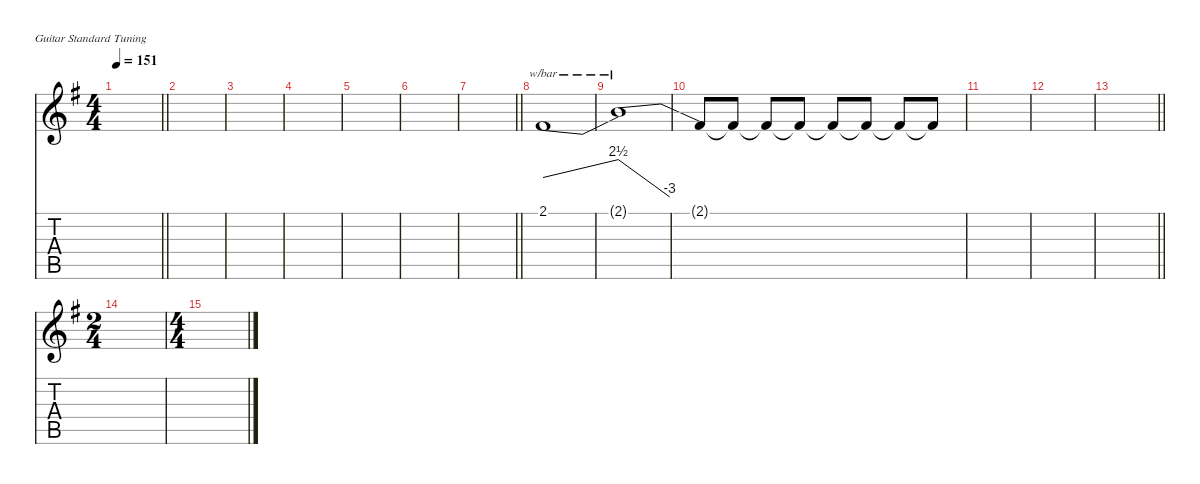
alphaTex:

\defaultSystemsLayout 4
\hideDynamics
\bracketExtendMode nobrackets
\singleTrackTrackNamePolicy hidden
\multiTrackTrackNamePolicy hidden
\otherSystemsTrackNameOrientation horizontal
\track ("[Overdub3]" "vln.") {defaultSystemsLayout 16 instrument violin}
\staff {score tabs}
\tuning (E4 B3 G3 D3 A2 E2)
\ts (4 4)
\tempo 151
\clef g2
\barLineRight lightlight
\ks eminor
|
|
|
|
|
|
\barLineRight lightlight
|
2.1{acc #}.1{tbe (dive default 0 0 60 10)} |
2.1{t}.1{tbe (dive default 0 10 60 -12)} |
2.1{t acc #}.8 2.1{t acc #}.8 2.1{t acc #}.8 2.1{t acc #}.8 2.1{t acc #}.8 2.1{t acc #}.8 2.1{t acc #}.8 2.1{t acc #}.8 |
|
|
\barLineRight lightlight
|
\ts (2 4)
\beaming (8 2 2)
|
\ts (4 4)
\beaming (8 2 2 2 2)
